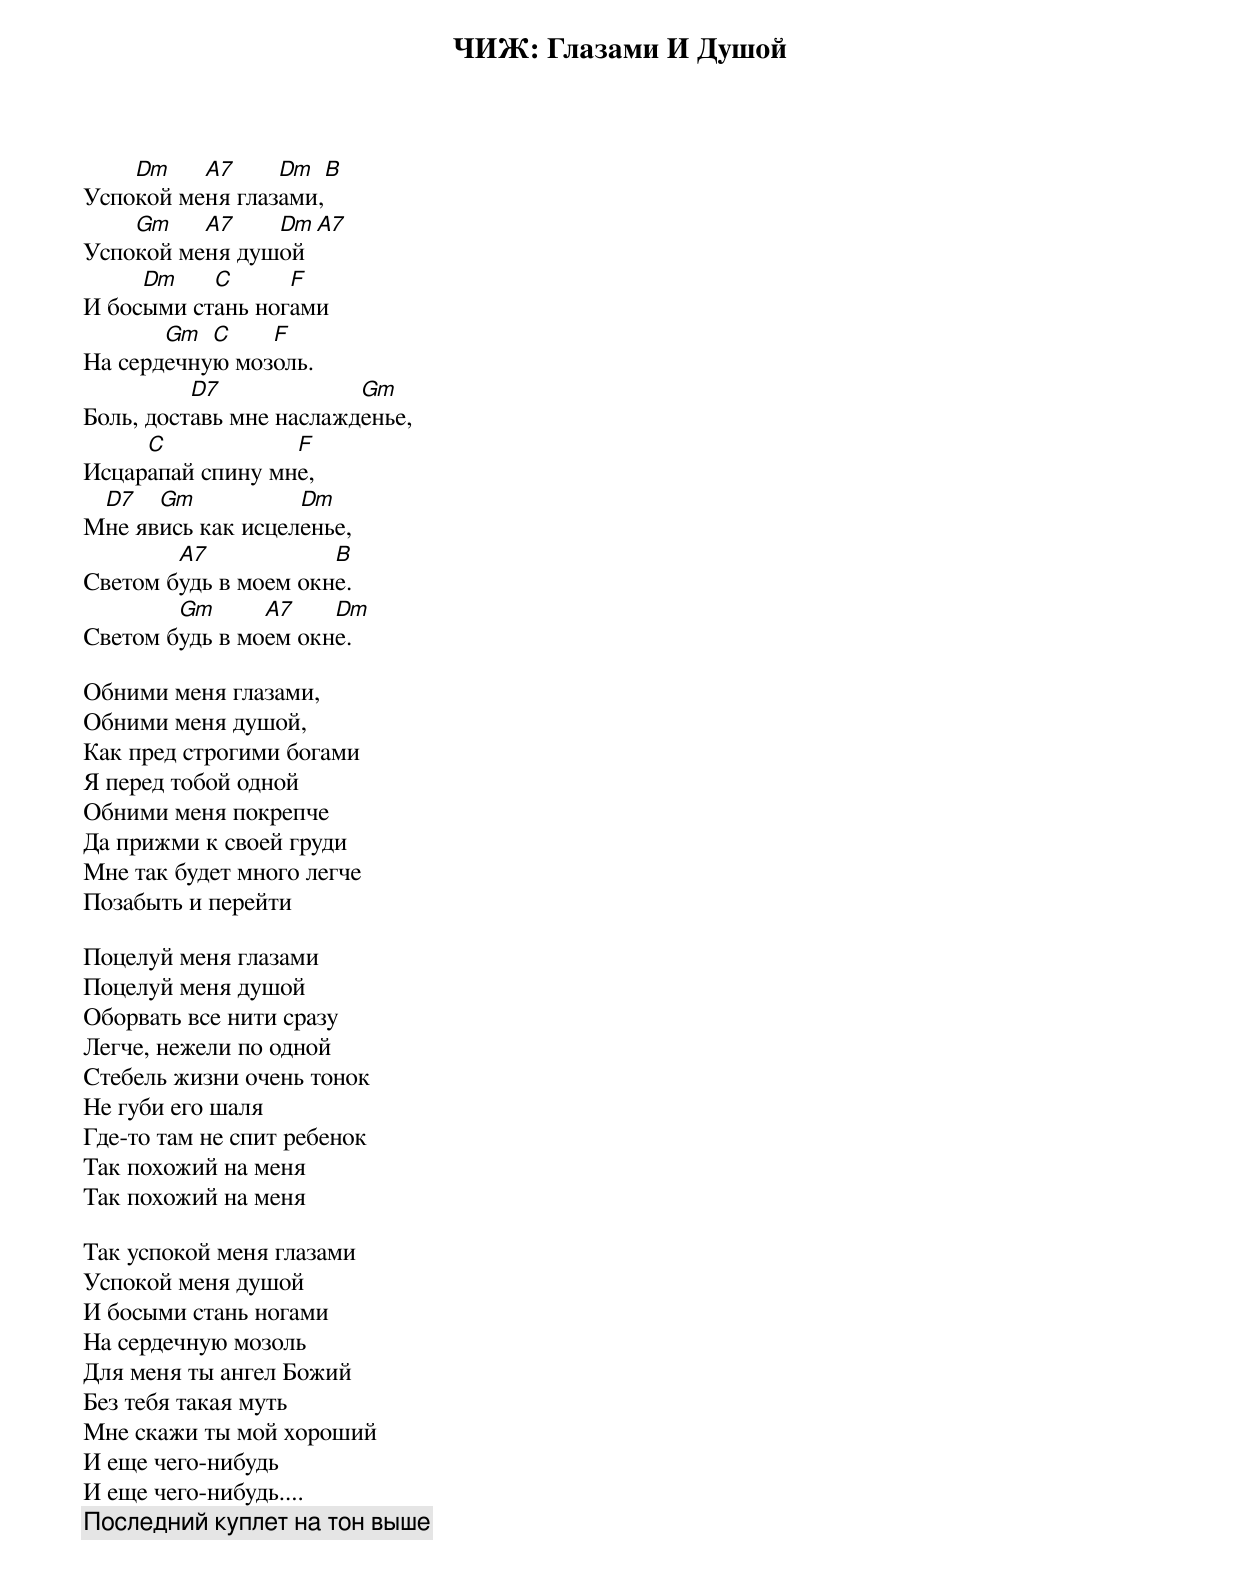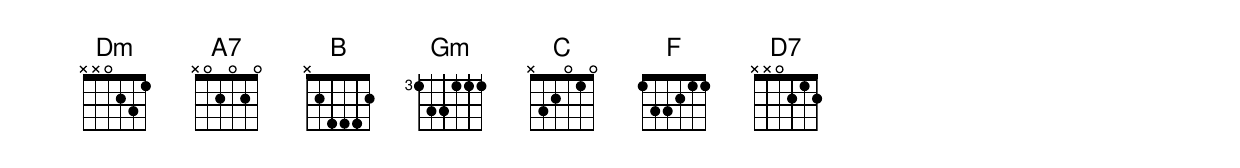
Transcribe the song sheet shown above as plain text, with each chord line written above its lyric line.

ЧИЖ: Глaзaми И Душoй

    Dm    A7     Dm    B
Успокой меня глазами,
    Gm    A7    Dm   A7
Успокой меня душой
     Dm    C      F
И босыми стань ногами
       Gm  C    F
Hа сеpдечную мозоль.
          D7             Gm
Боль, доставь мне наслажденье,
     C            F
Исцаpапай спину мне,
 D7   Gm           Dm
Мне явись как исцеленье,
        A7            B
Светом будь в моем окне.
        Gm      A7    Dm
Светом будь в моем окне.

Обними меня глазами,
Обними меня душой,
Как пред строгими богами
Я перед тобой одной
Обними меня покрепче
Да прижми к своей груди
Мне так будет много легче
Позабыть и перейти

Поцелуй меня глазами
Поцелуй меня душой
Оборвать все нити сразу
Легче, нежели по одной
Стебель жизни очень тонок
Не губи его шаля
Где-то там не спит ребенок
Так похожий на меня
Так похожий на меня

Так успокой меня глазами
Успокой меня душой
И босыми стань ногами
На сердечную мозоль
Для меня ты ангел Божий
Без тебя такая муть
Мне скажи ты мой хороший
И еще чего-нибудь
И еще чего-нибудь....
     [ Последний куплет на тон выше ]
